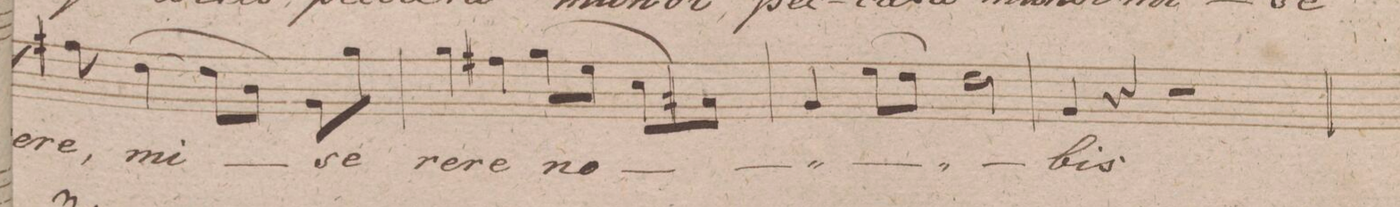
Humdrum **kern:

**kern	**text
*I"Basso	*
*clefF4	*
*k[f#]	*
*met(c)	*
*M4/4	*
8BL	-re-
8A#XJ	-re,
(>[4F#	mi-
8F#L]	.
8DJ	.
8BBL)	-se-
8BJ	.
=26	=26
4B	-re-
4A#X	-re
(>8BL	no
8GJ	.
8EL)	.
8C#XJ	.
=27	=27
4BB	.
(>8GL	.
8F#J)	.
2F#	.
=28	=28
4BB	-bis
4r	.
2r	.
=29	=29
*-	*-
